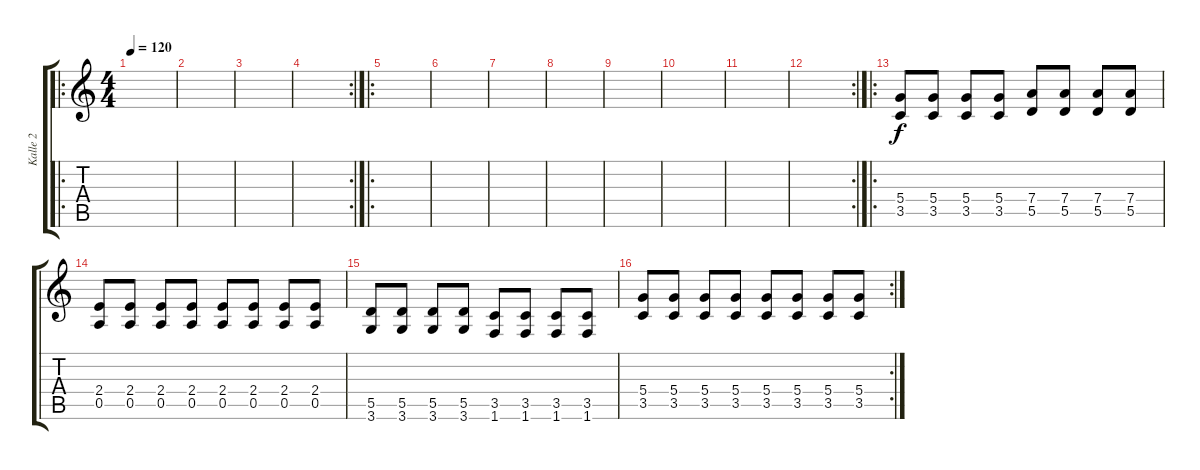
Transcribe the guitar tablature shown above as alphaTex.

\track ("Kalle 2" "Kalle 2") {instrument distortionguitar}
\staff {score tabs}
\tuning (E4 B3 G3 D3 A2 E2) {hide}
\ro
\ts (4 4)
\tempo 120
\clef g2
\ks c
|
|
|
\rc 2
|
\ro
|
|
|
|
|
|
|
\rc 2
|
\ro
(5.4 3.5).8 (5.4 3.5).8 (5.4 3.5).8 (5.4 3.5).8 (7.4 5.5).8 (7.4 5.5).8 (7.4 5.5).8 (7.4 5.5).8 |
(2.4 0.5).8 (2.4 0.5).8 (2.4 0.5).8 (2.4 0.5).8 (2.4 0.5).8 (2.4 0.5).8 (2.4 0.5).8 (2.4 0.5).8 |
(5.5 3.6).8 (5.5 3.6).8 (5.5 3.6).8 (5.5 3.6).8 (3.5 1.6).8 (3.5 1.6).8 (3.5 1.6).8 (3.5 1.6).8 |
\rc 2
(5.4 3.5).8 (5.4 3.5).8 (5.4 3.5).8 (5.4 3.5).8 (5.4 3.5).8 (5.4 3.5).8 (5.4 3.5).8 (5.4 3.5).8
